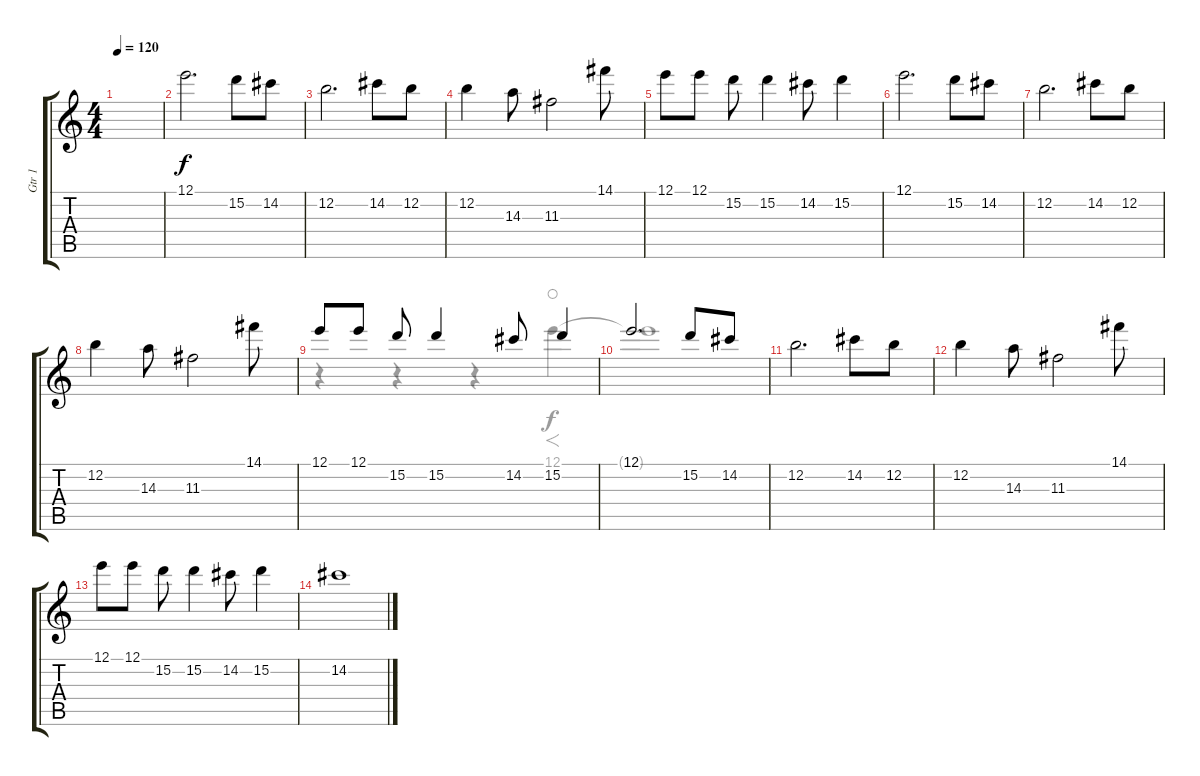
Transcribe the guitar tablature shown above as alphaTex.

\track ("Gtr 1" "Gtr 1") {instrument distortionguitar}
\staff {score tabs}
\tuning (E4 B3 G3 D3 A2 E2) {hide}
\voice
\ts (4 4)
\tempo 120
\clef g2
\ks c
|
12.1.2{d volume 9} 15.2.8 14.2.8 |
12.2.2{d} 14.2.8 12.2.8 |
12.2.4 14.3.8 11.3.2 14.1.8 |
12.1.8 12.1.8 15.2.8 15.2.4 14.2.8 15.2.4 |
12.1.2{d} 15.2.8 14.2.8 |
12.2.2{d} 14.2.8 12.2.8 |
12.2.4 14.3.8 11.3.2 14.1.8 |
12.1.8 12.1.8 15.2.8 15.2.4 14.2.8 15.2.4 |
12.1.2{d volume 12} 15.2.8 14.2.8 |
12.2.2{d} 14.2.8 12.2.8 |
12.2.4 14.3.8 11.3.2 14.1.8 |
12.1.8 12.1.8 15.2.8 15.2.4 14.2.8 15.2.4 |
14.2.1 |
|
\voice
\clef g2
\ottava regular
\simile none
\ks c
|
|
|
|
|
|
|
|
r.4 r.4 r.4 12.1.4{f waho} |
12.1{t}.1 |
|
|
|
|
|
